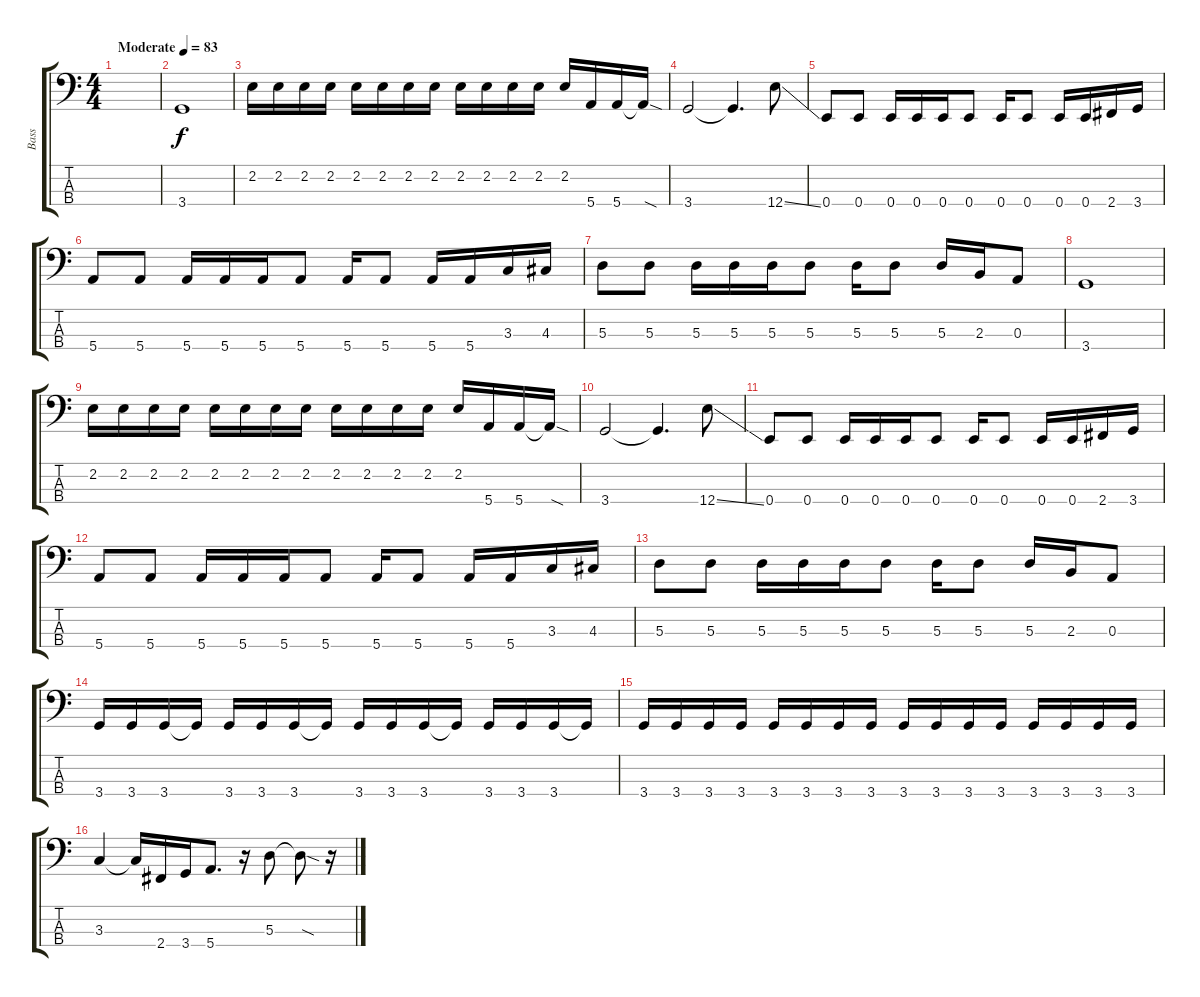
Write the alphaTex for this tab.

\track ("Bass" "Bass") {instrument electricbassfinger}
\staff {score tabs}
\tuning (G2 D2 A1 E1) {hide}
\ts (4 4)
\tempo (83 "Moderate")
\clef f4
\ks c
|
3.4.1 |
2.2.16 2.2.16 2.2.16 2.2.16 2.2.16 2.2.16 2.2.16 2.2.16 2.2.16 2.2.16 2.2.16 2.2.16 2.2.16 5.4.16 5.4.16 5.4{sod t}.16 |
3.4.2 3.4{t}.4{d} 12.4{ss}.8 |
0.4.8 0.4.8 0.4.16 0.4.16 0.4.16 0.4.8 0.4.16 0.4.8 0.4.16 0.4.16 2.4.16 3.4.16 |
5.4.8 5.4.8 5.4.16 5.4.16 5.4.16 5.4.8 5.4.16 5.4.8 5.4.16 5.4.16 3.3.16 4.3.16 |
5.3.8 5.3.8 5.3.16 5.3.16 5.3.16 5.3.8 5.3.16 5.3.8 5.3.16 2.3.16 0.3.8 |
3.4.1 |
2.2.16 2.2.16 2.2.16 2.2.16 2.2.16 2.2.16 2.2.16 2.2.16 2.2.16 2.2.16 2.2.16 2.2.16 2.2.16 5.4.16 5.4.16 5.4{sod t}.16 |
3.4.2 3.4{t}.4{d} 12.4{ss}.8 |
0.4.8 0.4.8 0.4.16 0.4.16 0.4.16 0.4.8 0.4.16 0.4.8 0.4.16 0.4.16 2.4.16 3.4.16 |
5.4.8 5.4.8 5.4.16 5.4.16 5.4.16 5.4.8 5.4.16 5.4.8 5.4.16 5.4.16 3.3.16 4.3.16 |
5.3.8 5.3.8 5.3.16 5.3.16 5.3.16 5.3.8 5.3.16 5.3.8 5.3.16 2.3.16 0.3.8 |
3.4.16 3.4.16 3.4.16 3.4{t}.16 3.4.16 3.4.16 3.4.16 3.4{t}.16 3.4.16 3.4.16 3.4.16 3.4{t}.16 3.4.16 3.4.16 3.4.16 3.4{t}.16 |
3.4.16 3.4.16 3.4.16 3.4.16 3.4.16 3.4.16 3.4.16 3.4.16 3.4.16 3.4.16 3.4.16 3.4.16 3.4.16 3.4.16 3.4.16 3.4.16 |
3.3.4 3.3{t}.16 2.4.16 3.4.16 5.4.8{d} r.16 5.3.8 5.3{sod t}.8 r.16
